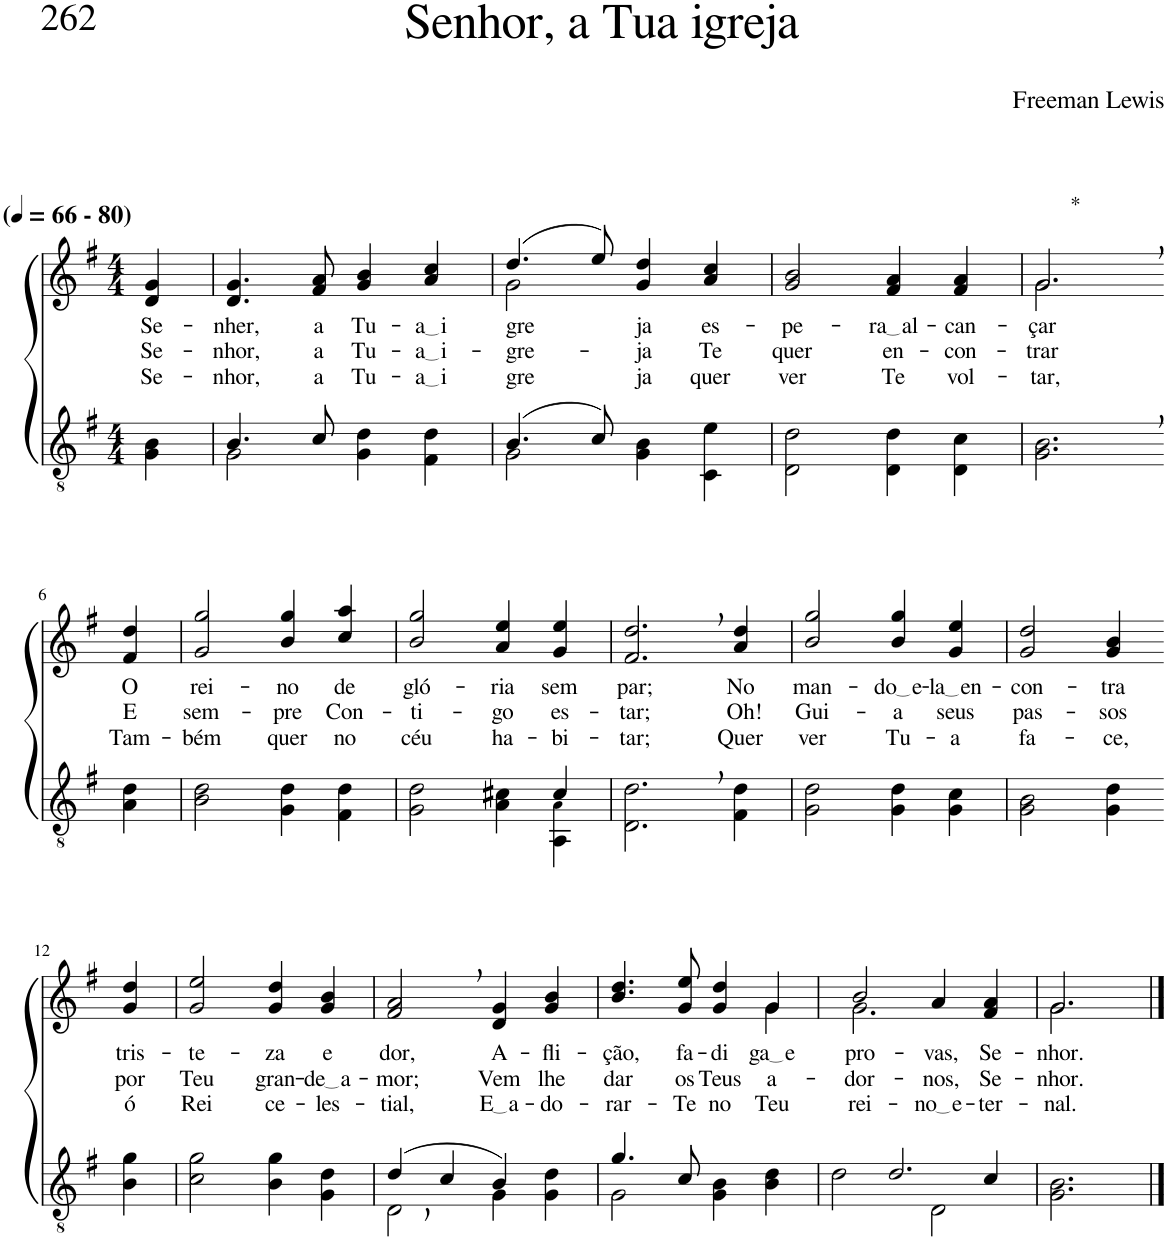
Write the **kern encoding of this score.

**kern	**kern	**text	**text	**text
*part2	*part1	*part1	*part1	*part1
*staff2	*staff1	*staff1	*staff1	*staff1
*I"Parte III e IV	*I"Parte I e II	*	*	*
*clefGv2	*clefG2	*	*	*
*Trd3c5	*Trd3c5	*	*	*
*k[f#]	*k[f#]	*	*	*
*M4/4	*M4/4	*	*	*
*MM66	*MM66	*	*	*
=1	=1	=1	=1	=1
!	!LO:TX:a:B:t=(	!	!	!
!	!LO:TX:a:B:t=- 80)	!	!	!
!	!	!LO:LY:b	!LO:LY:b	!LO:LY:b
4G\ 4B\	4d/ 4g/	Se-	Se-	Se-
=2	=2	=2	=2	=2
*^	*	*	*	*
!	!	!	!LO:LY:b	!LO:LY:b	!LO:LY:b
4.B/	2G\	4.d/ 4.g/	-nher,	-nhor,	-nhor,
!	!	!	!LO:LY:b	!LO:LY:b	!LO:LY:b
8c/	.	8f#/ 8a/	a	a	a
!	!	!	!LO:LY:b	!LO:LY:b	!LO:LY:b
2ryy	4G\ 4d\	4g/ 4b/	Tu-	Tu-	Tu-
!	!	!	!LO:LY:b	!LO:LY:b	!LO:LY:b
.	4F#\ 4d\	4a/ 4cc/	a i	a i	a i
=3	=3	=3	=3	=3	=3
!	!	!	!	!LO:LY:b	!
*	*	*^	*	*	*
!	!	!	!	!LO:LY:b	!	!LO:LY:b
(4.B/	2G\	(4.dd/	2g\	gre-	.	gre-
8c/)	.	8ee/)	.	.	.	.
!	!	!	!	!LO:LY:b	!LO:LY:b	!LO:LY:b
2ryy	4G\ 4B\	4g/ 4dd/	2ryy	ja	ja	ja
!	!	!	!	!LO:LY:b	!LO:LY:b	!LO:LY:b
.	4C\ 4e\	4a/ 4cc/	.	es-	Te	quer
*	*	*v	*v	*	*	*
=4	=4	=4	=4	=4	=4
!	!	!	!LO:LY:b	!LO:LY:b	!LO:LY:b
*v	*v	*	*	*	*
2D\ 2d\	2g/ 2b/	-pe-	quer	ver
!	!	!LO:LY:b	!LO:LY:b	!LO:LY:b
4D\ 4d\	4f#/ 4a/	ra al	en-	Te
!	!	!LO:LY:b	!LO:LY:b	!LO:LY:b
4D\ 4c\	4f#/ 4a/	-can-	-con-	vol-
=5	=5	=5	=5	=5
!	!LO:TX:a:t=*	!	!	!
!	!	!LO:LY:b	!LO:LY:b	!LO:LY:b
*	*^	*	*	*
2.G\, 2.B\,	2.g,\	2.g/	-çar	-trar	-tar,
!!LO:LB:g=z
=6-	=6-	=6-	=6-	=6-	=6-
!	!	!	!LO:LY:b	!LO:LY:b	!LO:LY:b
*	*v	*v	*	*	*
4A\ 4d\	4f#/ 4dd/	O	E	Tam-
=7	=7	=7	=7	=7
!	!	!LO:LY:b	!LO:LY:b	!LO:LY:b
2B\ 2d\	2g/ 2gg/	rei-	sem-	-bém
!	!	!LO:LY:b	!LO:LY:b	!LO:LY:b
4G\ 4d\	4b/ 4gg/	-no	-pre	quer
!	!	!LO:LY:b	!LO:LY:b	!LO:LY:b
4F#\ 4d\	4cc/ 4aa/	de	Con-	no
=8	=8	=8	=8	=8
*^	*	*	*	*
!	!	!	!LO:LY:b	!LO:LY:b	!LO:LY:b
2G\ 2d\	2.ryy	2b/ 2gg/	gló-	-ti-	céu
!	!	!	!LO:LY:b	!LO:LY:b	!LO:LY:b
4A\ 4c#X\	.	4a/ 4ee/	-ria	-go	ha-
!	!	!	!LO:LY:b	!LO:LY:b	!LO:LY:b
4c#/	4AA\ 4A!\	4g/ 4ee/	sem	es-	-bi-
=9	=9	=9	=9	=9	=9
!	!	!	!LO:LY:b	!LO:LY:b	!LO:LY:b
*v	*v	*	*	*	*
2.D\, 2.d\,	2.f#/, 2.dd/,	par;	-tar;	-tar;
!	!	!LO:LY:b	!LO:LY:b	!LO:LY:b
4F#\ 4d\	4a/ 4dd/	No	Oh!	Quer
=10	=10	=10	=10	=10
!	!	!LO:LY:b	!LO:LY:b	!LO:LY:b
2G\ 2d\	2b/ 2gg/	man-	Gui-	ver
!	!	!LO:LY:b	!LO:LY:b	!LO:LY:b
4G\ 4d\	4b/ 4gg/	do e	-a	Tu-
!	!	!LO:LY:b	!LO:LY:b	!LO:LY:b
4G\ 4c\	4g/ 4ee/	la en	seus	-a
=11	=11	=11	=11	=11
!	!	!LO:LY:b	!LO:LY:b	!LO:LY:b
2G\ 2B\	2g/ 2dd/	-con-	pas-	fa-
!	!	!LO:LY:b	!LO:LY:b	!LO:LY:b
4G\ 4d\	4g/ 4b/	-tra	-sos	-ce,
!!LO:LB:g=z
=12-	=12-	=12-	=12-	=12-
!	!	!LO:LY:b	!LO:LY:b	!LO:LY:b
4B\ 4g\	4g/ 4dd/	tris-	por	ó
=13	=13	=13	=13	=13
!	!	!LO:LY:b	!LO:LY:b	!LO:LY:b
2c\ 2g\	2g/ 2ee/	-te-	Teu	Rei
!	!	!LO:LY:b	!LO:LY:b	!LO:LY:b
4B\ 4g\	4g/ 4dd/	-za	gran-	ce-
!	!	!LO:LY:b	!LO:LY:b	!LO:LY:b
4G\ 4d\	4g/ 4b/	e	de a	-les-
=14	=14	=14	=14	=14
*^	*	*	*	*
!	!	!	!LO:LY:b	!LO:LY:b	!LO:LY:b
(4d,/	2D\	2f#/, 2a/,	dor,	-mor;	-tial,
4c/	.	.	.	.	.
!	!	!	!LO:LY:b	!LO:LY:b	!LO:LY:b
4B/)	4G\	4d/ 4g/	A-	Vem	E a
!	!	!	!LO:LY:b	!LO:LY:b	!LO:LY:b
4ryy	4G\ 4d\	4g/ 4b/	-fli-	lhe	-do-
=15	=15	=15	=15	=15	=15
!	!	!	!LO:LY:b	!LO:LY:b	!LO:LY:b
*	*	*^	*	*	*
4.g/	2G\	4.b/ 4.dd/	2.ryy	-ção,	dar	-rar-
!	!	!	!	!LO:LY:b	!LO:LY:b	!LO:LY:b
8c/	.	8g/ 8ee/	.	fa-	os	-Te
!	!	!	!	!LO:LY:b	!LO:LY:b	!LO:LY:b
2ryy	4G\ 4B\	4g/ 4dd/	.	-di-	Teus	no
!	!	!	!	!LO:LY:b	!LO:LY:b	!LO:LY:b
.	4B\ 4d\	4g/	4g\	ga e	a-	Teu
=16	=16	=16	=16	=16	=16	=16
!	!	!	!	!LO:LY:b	!LO:LY:b	!LO:LY:b
2.d/	2d\	2b/	2.g\	pro-	-dor-	rei-
!	!	!	!	!LO:LY:b	!LO:LY:b	!LO:LY:b
.	2D\	4a/	.	-vas,	-nos,	no e
!	!	!	!	!LO:LY:b	!LO:LY:b	!LO:LY:b
4c/	.	4f#/ 4a/	4ryy	Se-	Se-	-ter-
*v	*v	*	*	*	*	*
=17	=17	=17	=17	=17	=17
!	!	!	!LO:LY:b	!LO:LY:b	!LO:LY:b
2.G\ 2.B\	2.g\	2.g/	-nhor.	-nhor.	-nal.
*	*v	*v	*	*	*
==	==	==	==	==
*-	*-	*-	*-	*-
